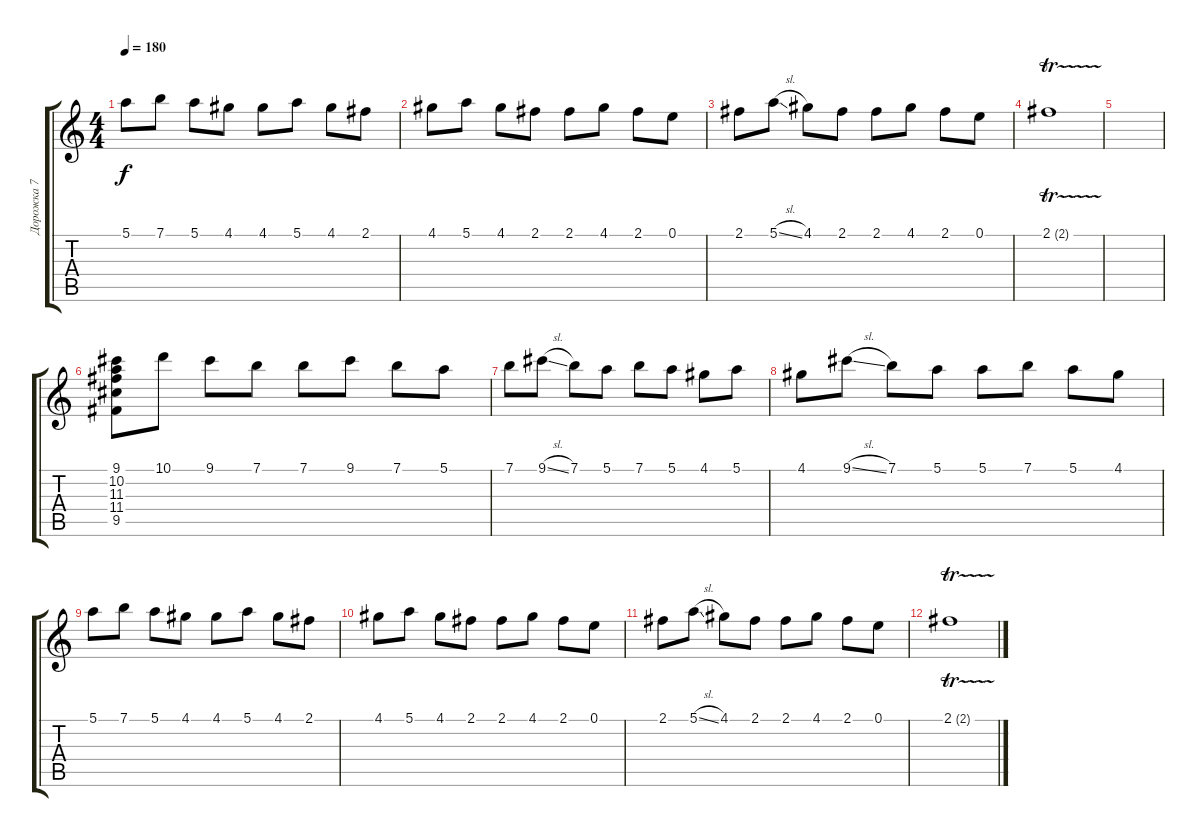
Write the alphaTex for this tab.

\track ("Дорожка 7" "Дорожка 7") {instrument electricguitarjazz}
\staff {score tabs}
\tuning (E4 B3 G3 D3 A2 E2) {hide}
\ts (4 4)
\tempo 180
\clef g2
\ks c
5.1.8{dy f} 7.1.8 5.1.8 4.1.8 4.1.8 5.1.8 4.1.8 2.1.8 |
4.1.8 5.1.8 4.1.8 2.1.8 2.1.8 4.1.8 2.1.8 0.1.8 |
2.1.8 5.1{sl}.8 4.1.8 2.1.8 2.1.8 4.1.8 2.1.8 0.1.8 |
2.1{tr (2 16)}.1 |
|
(9.1 10.2 11.3 11.4 9.5).8 10.1.8 9.1.8 7.1.8 7.1.8 9.1.8 7.1.8 5.1.8 |
7.1.8 9.1{sl}.8 7.1.8 5.1.8 7.1.8 5.1.8 4.1.8 5.1.8 |
4.1.8 9.1{sl}.8 7.1.8 5.1.8 5.1.8 7.1.8 5.1.8 4.1.8 |
5.1.8 7.1.8 5.1.8 4.1.8 4.1.8 5.1.8 4.1.8 2.1.8 |
4.1.8 5.1.8 4.1.8 2.1.8 2.1.8 4.1.8 2.1.8 0.1.8 |
2.1.8 5.1{sl}.8 4.1.8 2.1.8 2.1.8 4.1.8 2.1.8 0.1.8 |
2.1{tr (2 16)}.1
